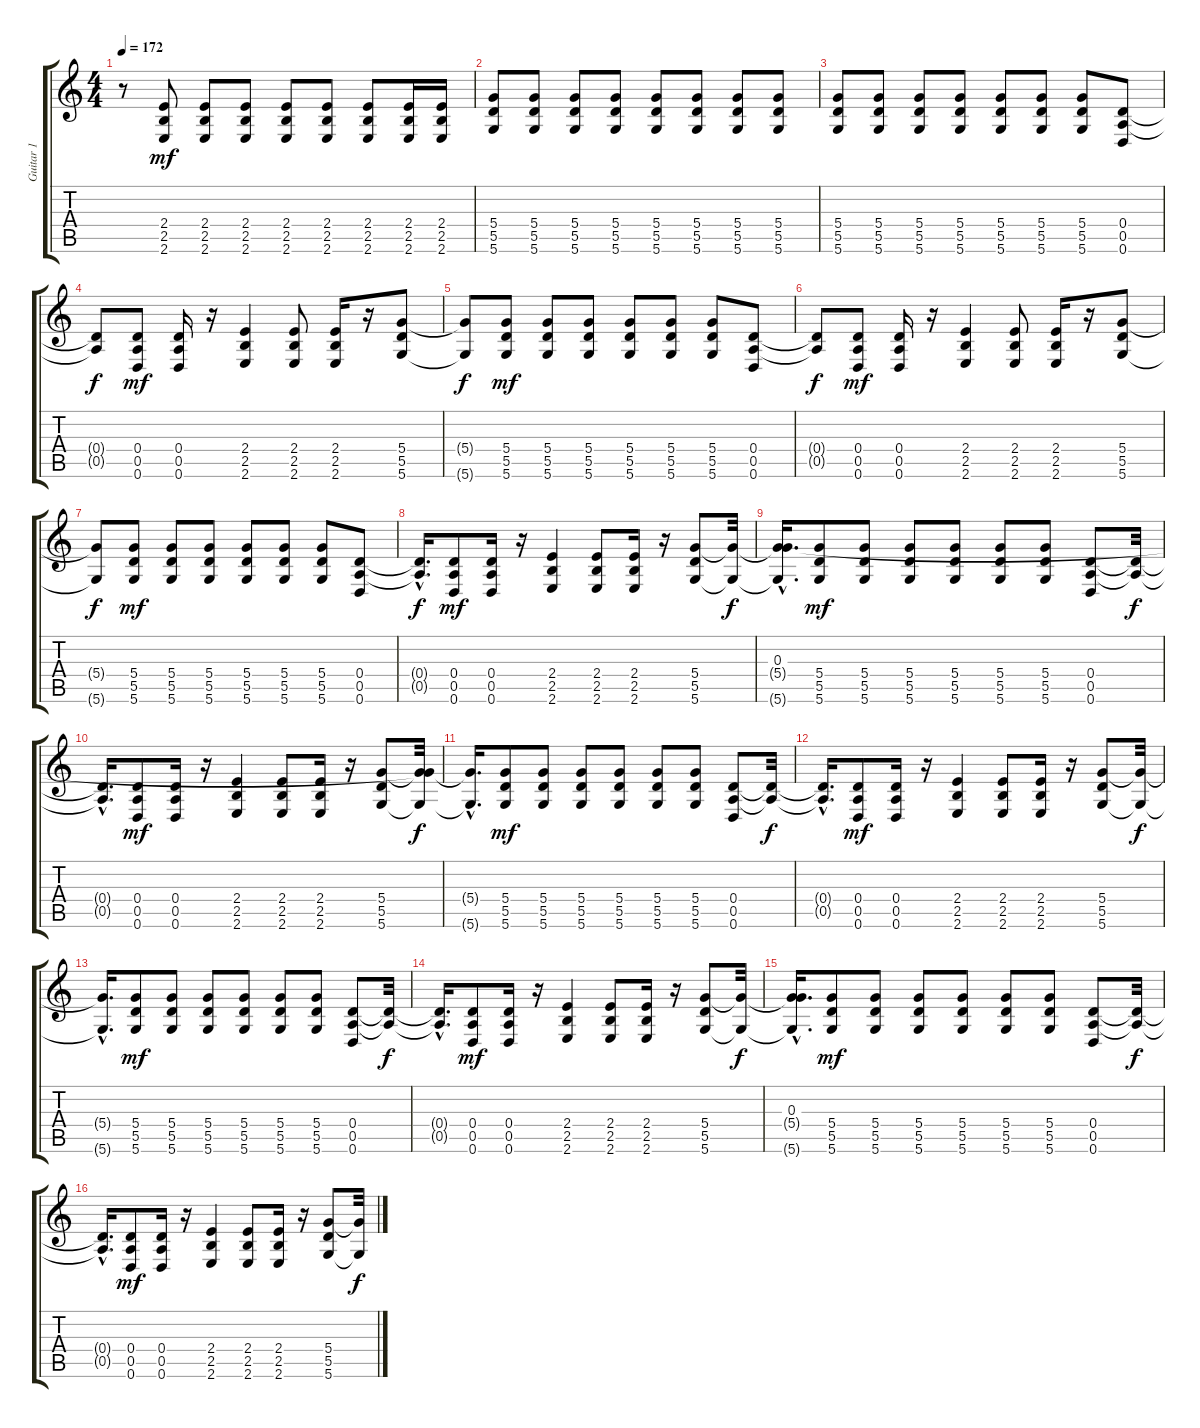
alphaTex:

\track ("Guitar 1" "Guitar 1") {instrument distortionguitar}
\staff {score tabs}
\tuning (E4 B3 G3 D3 A2 D2) {hide}
\ts (4 4)
\tempo 172
\clef g2
\ks c
r.8{dy mf} (2.4 2.5 2.6).8 (2.4 2.5 2.6).8 (2.4 2.5 2.6).8 (2.4 2.5 2.6).8 (2.4 2.5 2.6).8 (2.4 2.5 2.6).8 (2.4 2.5 2.6).16 (2.4 2.5 2.6).16 |
(5.4 5.5 5.6).8 (5.4 5.5 5.6).8 (5.4 5.5 5.6).8 (5.4 5.5 5.6).8 (5.4 5.5 5.6).8 (5.4 5.5 5.6).8 (5.4 5.5 5.6).8 (5.4 5.5 5.6).8 |
(5.4 5.5 5.6).8 (5.4 5.5 5.6).8 (5.4 5.5 5.6).8 (5.4 5.5 5.6).8 (5.4 5.5 5.6).8 (5.4 5.5 5.6).8 (5.4 5.5 5.6).8 (0.4 0.5 0.6).8 |
(0.4{t} 0.5{t}).8{dy f} (0.4 0.5 0.6).8{dy mf} (0.4 0.5 0.6).16 r.16 (2.4 2.5 2.6).4 (2.4 2.5 2.6).8 (2.4 2.5 2.6).16 r.16 (5.4 5.5 5.6).8 |
(5.4{t} 5.6{t}).8{dy f} (5.4 5.5 5.6).8{dy mf} (5.4 5.5 5.6).8 (5.4 5.5 5.6).8 (5.4 5.5 5.6).8 (5.4 5.5 5.6).8 (5.4 5.5 5.6).8 (0.4 0.5 0.6).8 |
(0.4{t} 0.5{t}).8{dy f} (0.4 0.5 0.6).8{dy mf} (0.4 0.5 0.6).16 r.16 (2.4 2.5 2.6).4 (2.4 2.5 2.6).8 (2.4 2.5 2.6).16 r.16 (5.4 5.5 5.6).8 |
(5.4{t} 5.6{t}).8{dy f} (5.4 5.5 5.6).8{dy mf} (5.4 5.5 5.6).8 (5.4 5.5 5.6).8 (5.4 5.5 5.6).8 (5.4 5.5 5.6).8 (5.4 5.5 5.6).8 (0.4 0.5 0.6).8 |
(0.4{hac t} 0.5{hac t}).16{d dy f} (0.4 0.5 0.6).8{dy mf} (0.4 0.5 0.6).16 r.16 (2.4 2.5 2.6).4 (2.4 2.5 2.6).8 (2.4 2.5 2.6).16 r.16 (5.4 5.5 5.6).8 (5.4{t} 5.6{t}).32{dy f} |
(0.3{hac} 5.4{hac t} 5.6{hac t}).16{d} (5.4 5.5 5.6).8{dy mf} (5.4 5.5 5.6).8 (5.4 5.5 5.6).8 (5.4 5.5 5.6).8 (5.4 5.5 5.6).8 (5.4 5.5 5.6).8 (0.4 0.5 0.6).8 (0.4{t} 0.5{t}).32{dy f} |
(0.4{hac t} 0.5{hac t}).16{d} (0.4 0.5 0.6).8{dy mf} (0.4 0.5 0.6).16 r.16 (2.4 2.5 2.6).4 (2.4 2.5 2.6).8 (2.4 2.5 2.6).16 r.16 (5.4 5.5 5.6).8 (0.3{t} 5.4{t} 5.6{t}).32{dy f} |
(5.4{hac t} 5.6{hac t}).16{d} (5.4 5.5 5.6).8{dy mf} (5.4 5.5 5.6).8 (5.4 5.5 5.6).8 (5.4 5.5 5.6).8 (5.4 5.5 5.6).8 (5.4 5.5 5.6).8 (0.4 0.5 0.6).8 (0.4{t} 0.5{t}).32{dy f} |
(0.4{hac t} 0.5{hac t}).16{d} (0.4 0.5 0.6).8{dy mf} (0.4 0.5 0.6).16 r.16 (2.4 2.5 2.6).4 (2.4 2.5 2.6).8 (2.4 2.5 2.6).16 r.16 (5.4 5.5 5.6).8 (5.4{t} 5.6{t}).32{dy f} |
(5.4{hac t} 5.6{hac t}).16{d} (5.4 5.5 5.6).8{dy mf} (5.4 5.5 5.6).8 (5.4 5.5 5.6).8 (5.4 5.5 5.6).8 (5.4 5.5 5.6).8 (5.4 5.5 5.6).8 (0.4 0.5 0.6).8 (0.4{t} 0.5{t}).32{dy f} |
(0.4{hac t} 0.5{hac t}).16{d} (0.4 0.5 0.6).8{dy mf} (0.4 0.5 0.6).16 r.16 (2.4 2.5 2.6).4 (2.4 2.5 2.6).8 (2.4 2.5 2.6).16 r.16 (5.4 5.5 5.6).8 (5.4{t} 5.6{t}).32{dy f} |
(0.3{hac} 5.4{hac t} 5.6{hac t}).16{d} (5.4 5.5 5.6).8{dy mf} (5.4 5.5 5.6).8 (5.4 5.5 5.6).8 (5.4 5.5 5.6).8 (5.4 5.5 5.6).8 (5.4 5.5 5.6).8 (0.4 0.5 0.6).8 (0.4{t} 0.5{t}).32{dy f} |
(0.4{hac t} 0.5{hac t}).16{d} (0.4 0.5 0.6).8{dy mf} (0.4 0.5 0.6).16 r.16 (2.4 2.5 2.6).4 (2.4 2.5 2.6).8 (2.4 2.5 2.6).16 r.16 (5.4 5.5 5.6).8 (5.4{t} 5.6{t}).32{dy f}
